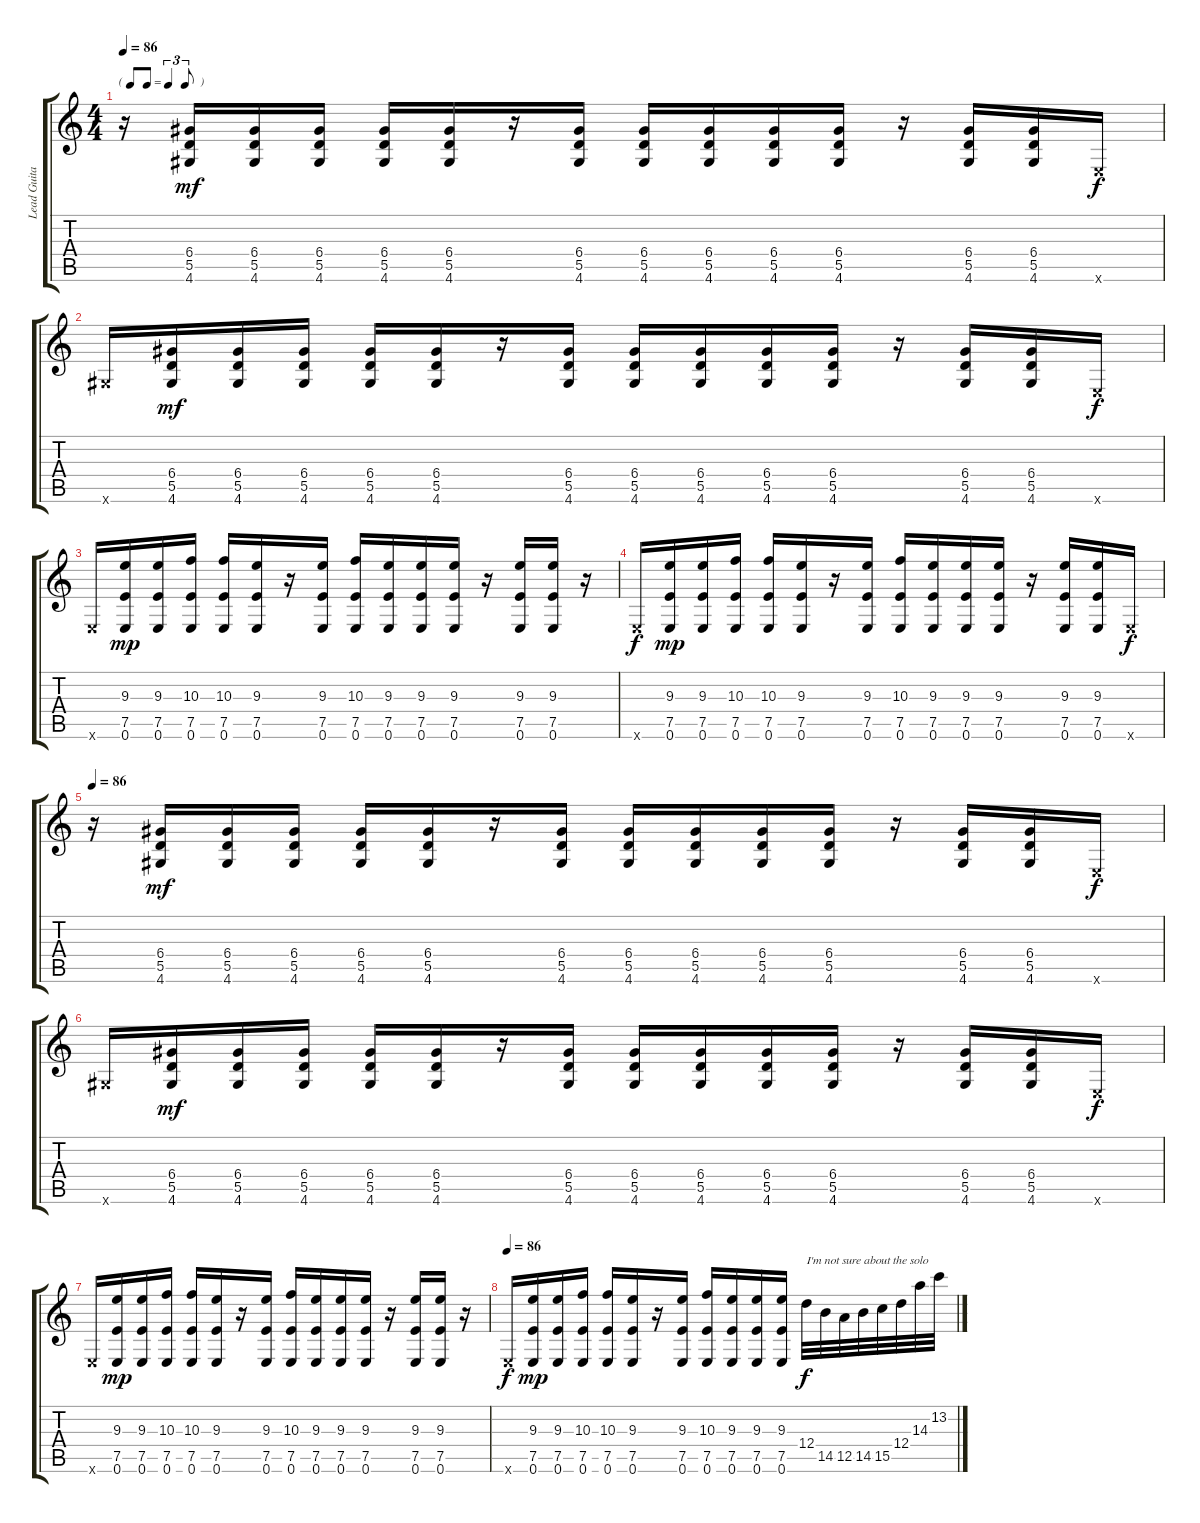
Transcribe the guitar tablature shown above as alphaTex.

\track ("Lead Guitar" "Lead Guita") {instrument overdrivenguitar}
\staff {score tabs}
\tuning (E4 B3 G3 D3 A2 E2) {hide}
\ts (4 4)
\tf triplet8th
\tempo 86
\clef g2
\ks c
r.16{dy f instrument overdrivenguitar} (6.4 5.5 4.6).16{dy mf} (6.4 5.5 4.6).16 (6.4 5.5 4.6).16 (6.4 5.5 4.6).16 (6.4 5.5 4.6).16 r.16 (6.4 5.5 4.6).16 (6.4 5.5 4.6).16 (6.4 5.5 4.6).16 (6.4 5.5 4.6).16 (6.4 5.5 4.6).16 r.16 (6.4 5.5 4.6).16 (6.4 5.5 4.6).16 0.6{x}.16{dy f} |
4.6{x}.16 (6.4 5.5 4.6).16{dy mf} (6.4 5.5 4.6).16 (6.4 5.5 4.6).16 (6.4 5.5 4.6).16 (6.4 5.5 4.6).16 r.16 (6.4 5.5 4.6).16 (6.4 5.5 4.6).16 (6.4 5.5 4.6).16 (6.4 5.5 4.6).16 (6.4 5.5 4.6).16 r.16 (6.4 5.5 4.6).16 (6.4 5.5 4.6).16 0.6{x}.16{dy f} |
0.6{x}.16 (9.3 7.5 0.6).16{dy mp} (9.3 7.5 0.6).16 (10.3 7.5 0.6).16 (10.3 7.5 0.6).16 (9.3 7.5 0.6).16 r.16 (9.3 7.5 0.6).16 (10.3 7.5 0.6).16 (9.3 7.5 0.6).16 (9.3 7.5 0.6).16 (9.3 7.5 0.6).16 r.16 (9.3 7.5 0.6).16 (9.3 7.5 0.6).16 r.16 |
0.6{x}.16{dy f} (9.3 7.5 0.6).16{dy mp} (9.3 7.5 0.6).16 (10.3 7.5 0.6).16 (10.3 7.5 0.6).16 (9.3 7.5 0.6).16 r.16 (9.3 7.5 0.6).16 (10.3 7.5 0.6).16 (9.3 7.5 0.6).16 (9.3 7.5 0.6).16 (9.3 7.5 0.6).16 r.16 (9.3 7.5 0.6).16 (9.3 7.5 0.6).16 0.6{x}.16{dy f} |
\tempo 86
r.16{instrument overdrivenguitar} (6.4 5.5 4.6).16{dy mf} (6.4 5.5 4.6).16 (6.4 5.5 4.6).16 (6.4 5.5 4.6).16 (6.4 5.5 4.6).16 r.16 (6.4 5.5 4.6).16 (6.4 5.5 4.6).16 (6.4 5.5 4.6).16 (6.4 5.5 4.6).16 (6.4 5.5 4.6).16 r.16 (6.4 5.5 4.6).16 (6.4 5.5 4.6).16 0.6{x}.16{dy f} |
4.6{x}.16 (6.4 5.5 4.6).16{dy mf} (6.4 5.5 4.6).16 (6.4 5.5 4.6).16 (6.4 5.5 4.6).16 (6.4 5.5 4.6).16 r.16 (6.4 5.5 4.6).16 (6.4 5.5 4.6).16 (6.4 5.5 4.6).16 (6.4 5.5 4.6).16 (6.4 5.5 4.6).16 r.16 (6.4 5.5 4.6).16 (6.4 5.5 4.6).16 0.6{x}.16{dy f} |
0.6{x}.16 (9.3 7.5 0.6).16{dy mp} (9.3 7.5 0.6).16 (10.3 7.5 0.6).16 (10.3 7.5 0.6).16 (9.3 7.5 0.6).16 r.16 (9.3 7.5 0.6).16 (10.3 7.5 0.6).16 (9.3 7.5 0.6).16 (9.3 7.5 0.6).16 (9.3 7.5 0.6).16 r.16 (9.3 7.5 0.6).16 (9.3 7.5 0.6).16 r.16 |
\tempo 86
0.6{x}.16{dy f} (9.3 7.5 0.6).16{dy mp} (9.3 7.5 0.6).16 (10.3 7.5 0.6).16 (10.3 7.5 0.6).16 (9.3 7.5 0.6).16 r.16 (9.3 7.5 0.6).16 (10.3 7.5 0.6).16 (9.3 7.5 0.6).16 (9.3 7.5 0.6).16 (9.3 7.5 0.6).16 12.4.32{txt "I'm not sure about the solo" dy f} 14.5.32 12.5.32 14.5.32 15.5.32 12.4.32 14.3.32 13.2.32
